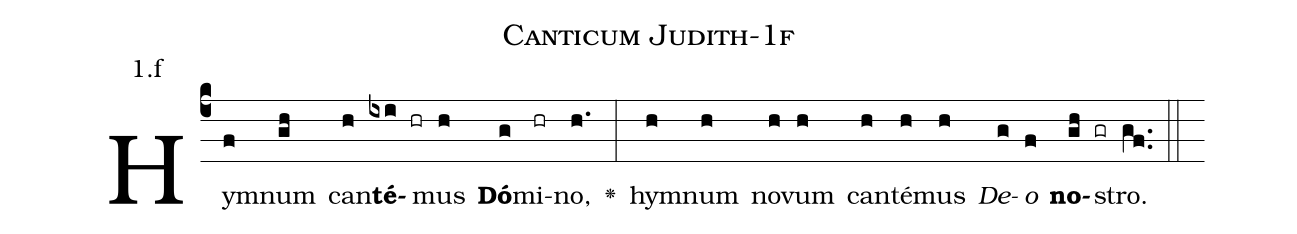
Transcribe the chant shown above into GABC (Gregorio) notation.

name: Canticum Judith-1f;
annotation: 1.f;
%%
(c4)Hym(f)num(gh) can(h)<b>té</b>(ixi hr)mus(h) <b>Dó</b>(g)mi(hr)no,(h.) <v>\greheightstar</v>(:) hym(h)num(h) no(h)vum(h) can(h)té(h)mus(h) <i>De</i>(g)<i>o</i>(f) <b>no</b>(gh gr)stro.(gf..) (::)


%E(h) u(h) o(g) u(f) a(gh) e.(gf..) (::)
